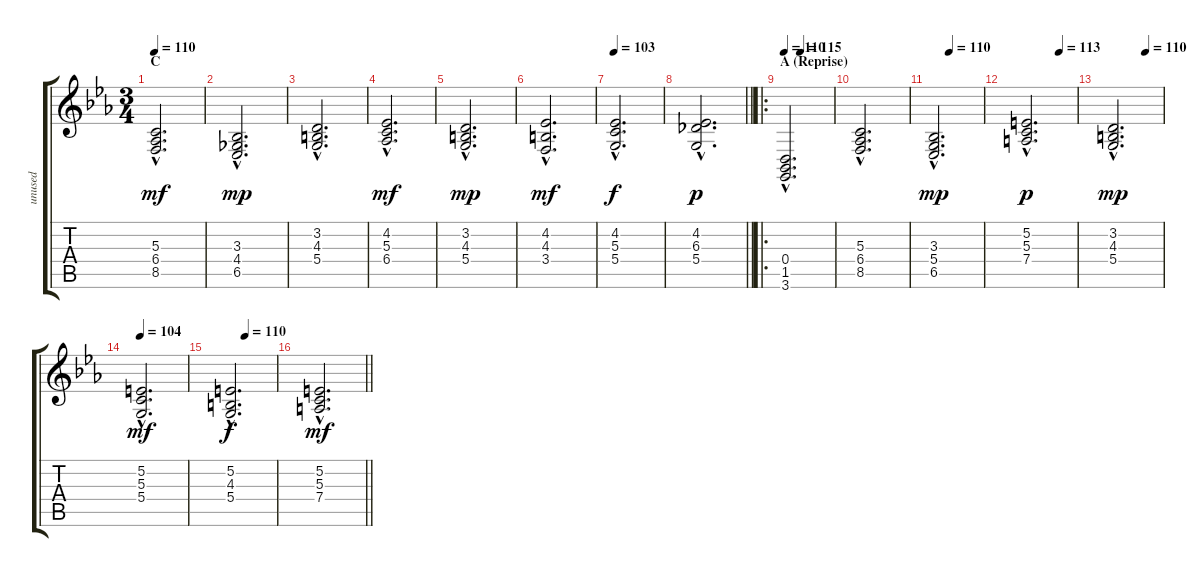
\track ("unused" "unused") {instrument frenchhorn}
\staff {score tabs}
\tuning (E4 B3 G3 D3 A2 E2) {hide}
\ts (3 4)
\section ("" "C")
\tempo 110
\clef g2
\ks cminor
(5.3{hac} 6.4{hac} 8.5{hac}).2{d dy mf} |
(3.3{hac} 4.4{hac} 6.5{hac}).2{d dy mp} |
(3.2{hac} 4.3{hac} 5.4{hac}).2{d} |
(4.2{hac} 5.3{hac} 6.4{hac}).2{d dy mf} |
(3.2{hac} 4.3{hac} 5.4{hac}).2{d dy mp} |
(4.2{hac} 4.3{hac} 3.4{hac}).2{d dy mf} |
\tempo 103
(4.2{hac} 5.3{hac} 5.4{hac}).2{d dy f} |
\barLineRight lightlight
(4.2{hac} 6.3{hac} 5.4{hac}).2{d dy p} |
\ro
\section ("" "A (Reprise)")
\tempo 110
\tempo (115 0.3333333333333333)
(0.4{hac} 1.5{hac} 3.6{hac}).2{d} |
(5.3{hac} 6.4{hac} 8.5{hac}).2{d} |
\tempo (110 0.3333333333333333)
(3.3{hac} 5.4{hac} 6.5{hac}).2{d dy mp} |
\tempo (113 0.6666666666666666)
(5.2{hac} 5.3{hac} 7.4{hac}).2{d dy p} |
\tempo (110 0.6666666666666666)
(3.2{hac} 4.3{hac} 5.4{hac}).2{d dy mp} |
\tempo 104
(5.2{hac} 5.3{hac} 5.4{hac}).2{d dy mf} |
\tempo (110 0.3333333333333333)
(5.2{hac} 4.3{hac} 5.4{hac}).2{d dy f} |
\barLineRight lightlight
(5.2{hac} 5.3{hac} 7.4{hac}).2{d dy mf}
